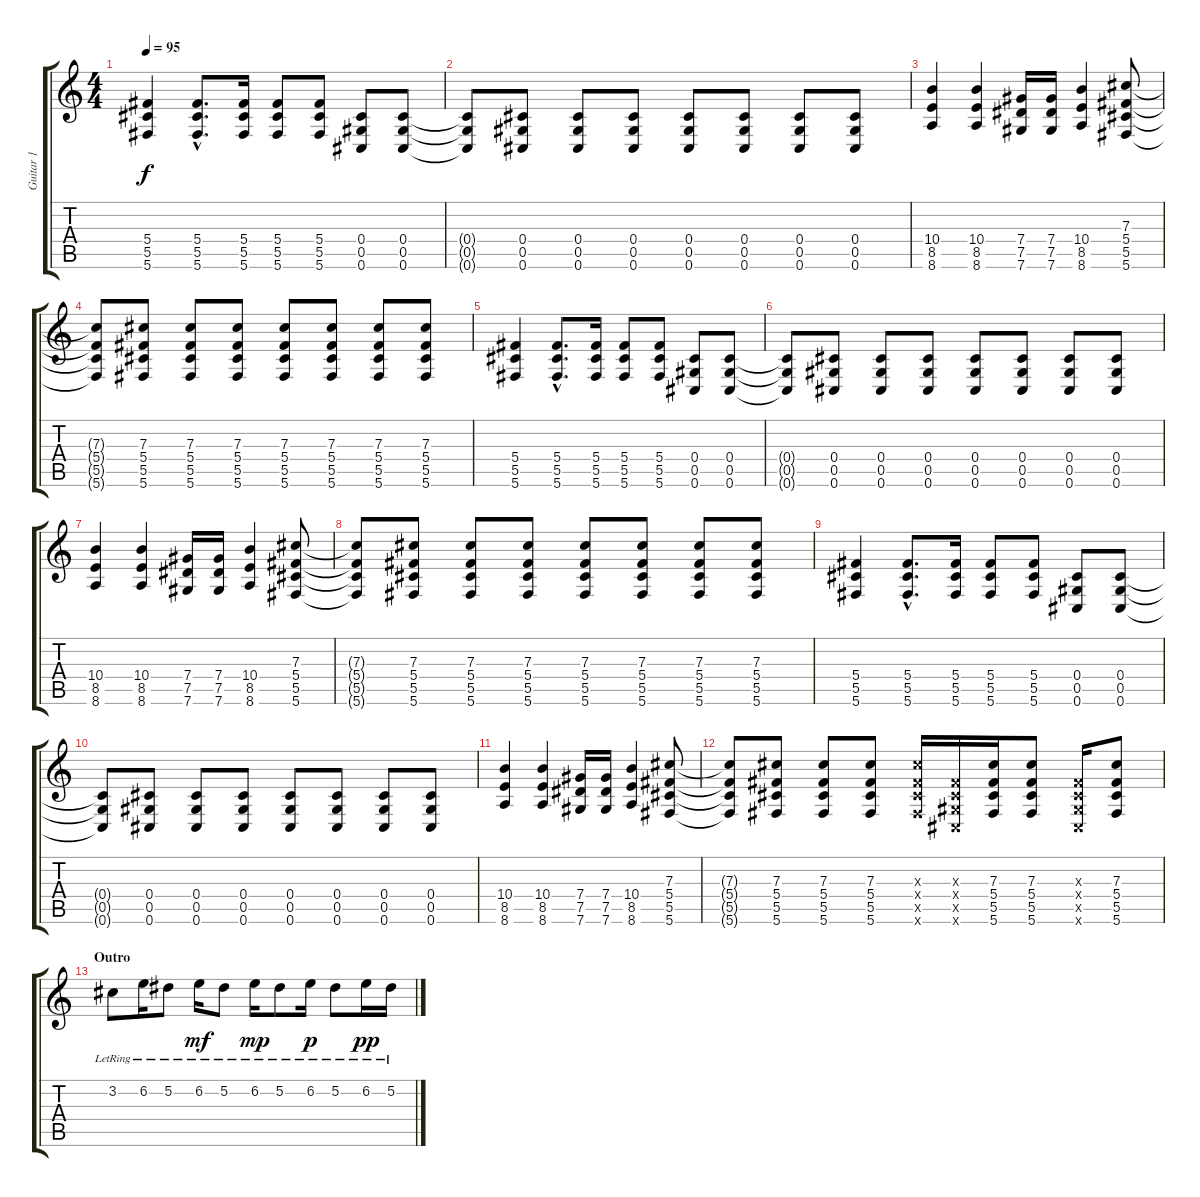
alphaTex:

\track ("Guitar 1" "Guitar 1") {instrument overdrivenguitar}
\staff {score tabs}
\tuning (Eb4 Bb3 Gb3 Db3 Ab2 Db2) {hide}
\ts (4 4)
\tempo 95
\clef g2
\ks c
(5.4 5.5 5.6).4{dy f instrument overdrivenguitar} (5.4{hac} 5.5{hac} 5.6{hac}).8{d} (5.4 5.5 5.6).16 (5.4 5.5 5.6).8 (5.4 5.5 5.6).8 (0.4 0.5 0.6).8 (0.4 0.5 0.6).8 |
(0.4{t} 0.5{t} 0.6{t}).8 (0.4 0.5 0.6).8 (0.4 0.5 0.6).8 (0.4 0.5 0.6).8 (0.4 0.5 0.6).8 (0.4 0.5 0.6).8 (0.4 0.5 0.6).8 (0.4 0.5 0.6).8 |
(10.4 8.5 8.6).4 (10.4 8.5 8.6).4 (7.4 7.5 7.6).16 (7.4 7.5 7.6).16 (10.4 8.5 8.6).4 (7.3 5.4 5.5 5.6).8 |
(7.3{t} 5.4{t} 5.5{t} 5.6{t}).8 (7.3 5.4 5.5 5.6).8 (7.3 5.4 5.5 5.6).8 (7.3 5.4 5.5 5.6).8 (7.3 5.4 5.5 5.6).8 (7.3 5.4 5.5 5.6).8 (7.3 5.4 5.5 5.6).8 (7.3 5.4 5.5 5.6).8 |
(5.4 5.5 5.6).4{instrument overdrivenguitar} (5.4{hac} 5.5{hac} 5.6{hac}).8{d} (5.4 5.5 5.6).16 (5.4 5.5 5.6).8 (5.4 5.5 5.6).8 (0.4 0.5 0.6).8 (0.4 0.5 0.6).8 |
(0.4{t} 0.5{t} 0.6{t}).8 (0.4 0.5 0.6).8 (0.4 0.5 0.6).8 (0.4 0.5 0.6).8 (0.4 0.5 0.6).8 (0.4 0.5 0.6).8 (0.4 0.5 0.6).8 (0.4 0.5 0.6).8 |
(10.4 8.5 8.6).4 (10.4 8.5 8.6).4 (7.4 7.5 7.6).16 (7.4 7.5 7.6).16 (10.4 8.5 8.6).4 (7.3 5.4 5.5 5.6).8 |
(7.3{t} 5.4{t} 5.5{t} 5.6{t}).8 (7.3 5.4 5.5 5.6).8 (7.3 5.4 5.5 5.6).8 (7.3 5.4 5.5 5.6).8 (7.3 5.4 5.5 5.6).8 (7.3 5.4 5.5 5.6).8 (7.3 5.4 5.5 5.6).8 (7.3 5.4 5.5 5.6).8 |
(5.4 5.5 5.6).4{instrument overdrivenguitar} (5.4{hac} 5.5{hac} 5.6{hac}).8{d} (5.4 5.5 5.6).16 (5.4 5.5 5.6).8 (5.4 5.5 5.6).8 (0.4 0.5 0.6).8 (0.4 0.5 0.6).8 |
(0.4{t} 0.5{t} 0.6{t}).8 (0.4 0.5 0.6).8 (0.4 0.5 0.6).8 (0.4 0.5 0.6).8 (0.4 0.5 0.6).8 (0.4 0.5 0.6).8 (0.4 0.5 0.6).8 (0.4 0.5 0.6).8 |
(10.4 8.5 8.6).4 (10.4 8.5 8.6).4 (7.4 7.5 7.6).16 (7.4 7.5 7.6).16 (10.4 8.5 8.6).4 (7.3 5.4 5.5 5.6).8 |
(7.3{t} 5.4{t} 5.5{t} 5.6{t}).8 (7.3 5.4 5.5 5.6).8 (7.3 5.4 5.5 5.6).8 (7.3 5.4 5.5 5.6).8 (7.3{x} 5.4{x} 5.5{x} 5.6{x}).16 (0.3{x} 0.4{x} 0.5{x} 0.6{x}).16 (7.3 5.4 5.5 5.6).16 (7.3 5.4 5.5 5.6).8 (0.3{x} 0.4{x} 0.5{x} 0.6{x}).16 (7.3 5.4 5.5 5.6).8 |
\section ("" "Outro")
3.2{lr}.8{instrument electricguitarjazz} 6.2{lr}.16 5.2{lr}.8 6.2{lr}.16{dy mf} 5.2{lr}.8 6.2{lr}.16{dy mp} 5.2{lr}.8 6.2{lr}.16{dy p} 5.2{lr}.8 6.2{lr}.16{dy pp} 5.2{lr}.16
